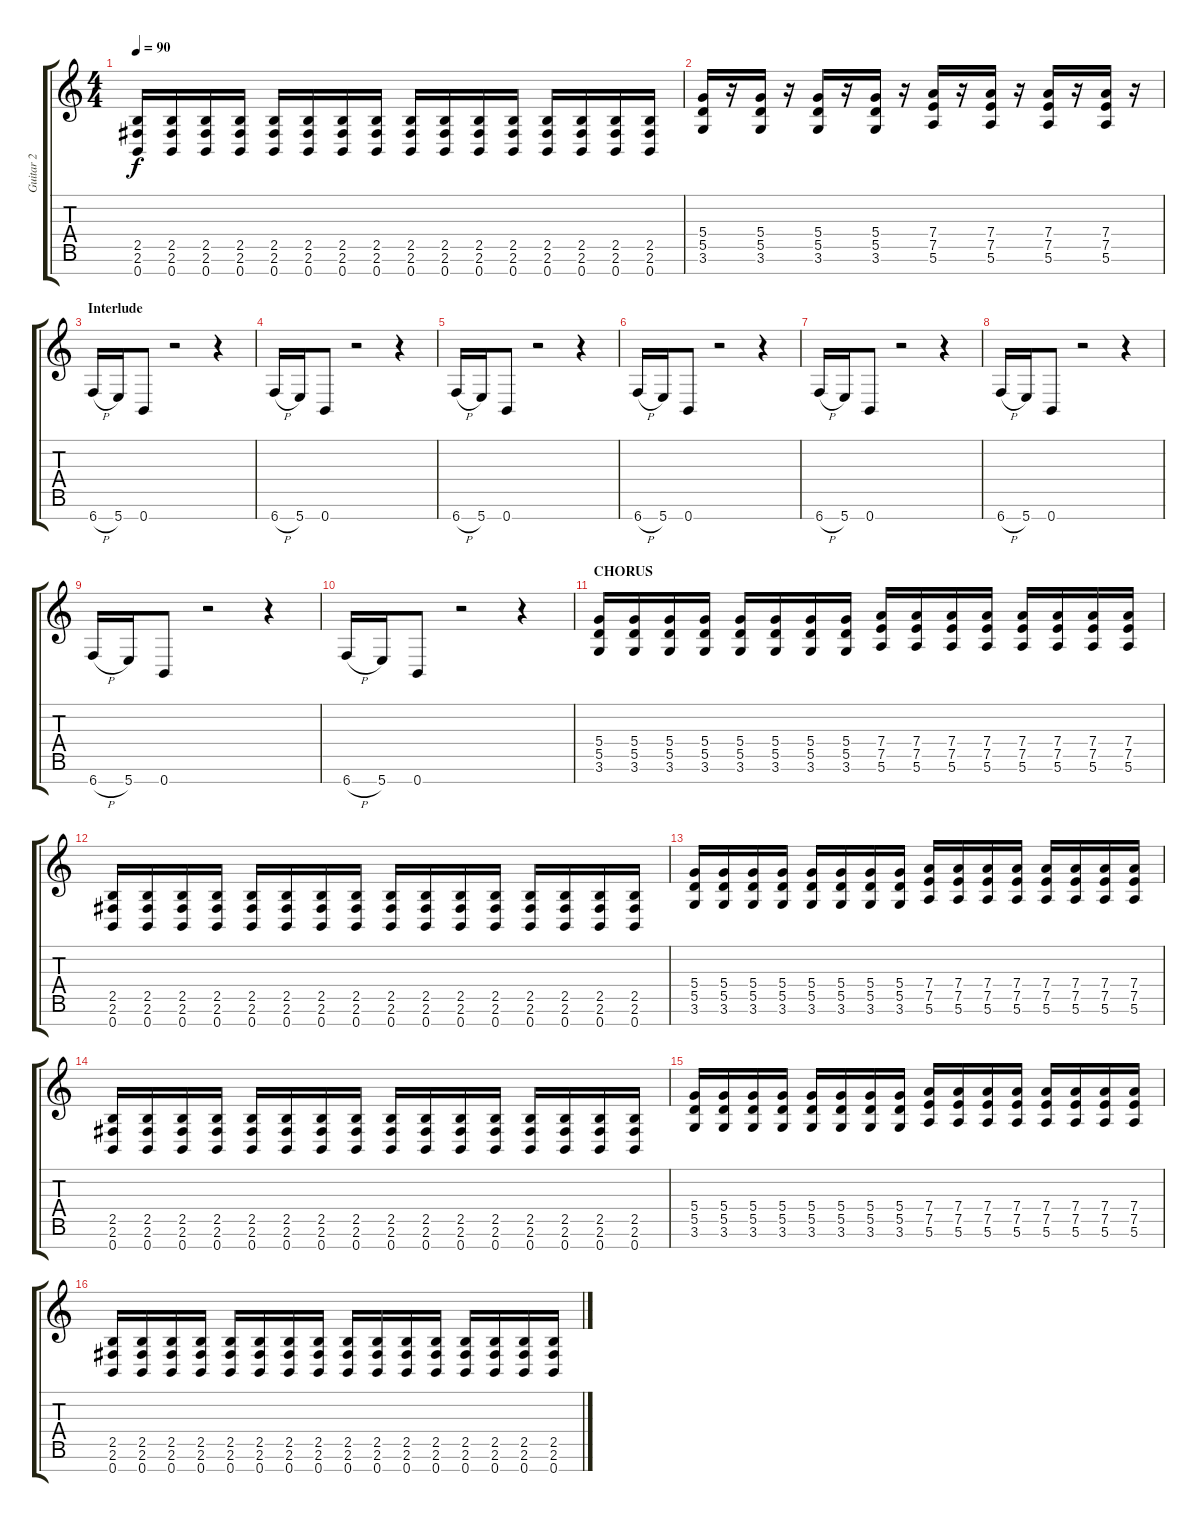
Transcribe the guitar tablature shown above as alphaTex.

\track ("Guitar 2" "Guitar 2") {instrument distortionguitar}
\staff {score tabs}
\tuning (E4 B3 G3 D3 A2 E2 B1) {hide}
\ts (4 4)
\tempo 90
\clef g2
\ks c
(2.5 2.6 0.7).16{dy f} (2.5 2.6 0.7).16 (2.5 2.6 0.7).16 (2.5 2.6 0.7).16 (2.5 2.6 0.7).16 (2.5 2.6 0.7).16 (2.5 2.6 0.7).16 (2.5 2.6 0.7).16 (2.5 2.6 0.7).16 (2.5 2.6 0.7).16 (2.5 2.6 0.7).16 (2.5 2.6 0.7).16 (2.5 2.6 0.7).16 (2.5 2.6 0.7).16 (2.5 2.6 0.7).16 (2.5 2.6 0.7).16 |
(5.4 5.5 3.6).16 r.16 (5.4 5.5 3.6).16 r.16 (5.4 5.5 3.6).16 r.16 (5.4 5.5 3.6).16 r.16 (7.4 7.5 5.6).16 r.16 (7.4 7.5 5.6).16 r.16 (7.4 7.5 5.6).16 r.16 (7.4 7.5 5.6).16 r.16 |
\section ("" "Interlude")
6.7{h}.16 5.7.16 0.7.8 r.2 r.4 |
6.7{h}.16 5.7.16 0.7.8 r.2 r.4 |
6.7{h}.16 5.7.16 0.7.8 r.2 r.4 |
6.7{h}.16 5.7.16 0.7.8 r.2 r.4 |
6.7{h}.16 5.7.16 0.7.8 r.2 r.4 |
6.7{h}.16 5.7.16 0.7.8 r.2 r.4 |
6.7{h}.16 5.7.16 0.7.8 r.2 r.4 |
6.7{h}.16 5.7.16 0.7.8 r.2 r.4 |
\section ("" "CHORUS")
(5.4 5.5 3.6).16 (5.4 5.5 3.6).16 (5.4 5.5 3.6).16 (5.4 5.5 3.6).16 (5.4 5.5 3.6).16 (5.4 5.5 3.6).16 (5.4 5.5 3.6).16 (5.4 5.5 3.6).16 (7.4 7.5 5.6).16 (7.4 7.5 5.6).16 (7.4 7.5 5.6).16 (7.4 7.5 5.6).16 (7.4 7.5 5.6).16 (7.4 7.5 5.6).16 (7.4 7.5 5.6).16 (7.4 7.5 5.6).16 |
(2.5 2.6 0.7).16 (2.5 2.6 0.7).16 (2.5 2.6 0.7).16 (2.5 2.6 0.7).16 (2.5 2.6 0.7).16 (2.5 2.6 0.7).16 (2.5 2.6 0.7).16 (2.5 2.6 0.7).16 (2.5 2.6 0.7).16 (2.5 2.6 0.7).16 (2.5 2.6 0.7).16 (2.5 2.6 0.7).16 (2.5 2.6 0.7).16 (2.5 2.6 0.7).16 (2.5 2.6 0.7).16 (2.5 2.6 0.7).16 |
(5.4 5.5 3.6).16 (5.4 5.5 3.6).16 (5.4 5.5 3.6).16 (5.4 5.5 3.6).16 (5.4 5.5 3.6).16 (5.4 5.5 3.6).16 (5.4 5.5 3.6).16 (5.4 5.5 3.6).16 (7.4 7.5 5.6).16 (7.4 7.5 5.6).16 (7.4 7.5 5.6).16 (7.4 7.5 5.6).16 (7.4 7.5 5.6).16 (7.4 7.5 5.6).16 (7.4 7.5 5.6).16 (7.4 7.5 5.6).16 |
(2.5 2.6 0.7).16 (2.5 2.6 0.7).16 (2.5 2.6 0.7).16 (2.5 2.6 0.7).16 (2.5 2.6 0.7).16 (2.5 2.6 0.7).16 (2.5 2.6 0.7).16 (2.5 2.6 0.7).16 (2.5 2.6 0.7).16 (2.5 2.6 0.7).16 (2.5 2.6 0.7).16 (2.5 2.6 0.7).16 (2.5 2.6 0.7).16 (2.5 2.6 0.7).16 (2.5 2.6 0.7).16 (2.5 2.6 0.7).16 |
(5.4 5.5 3.6).16 (5.4 5.5 3.6).16 (5.4 5.5 3.6).16 (5.4 5.5 3.6).16 (5.4 5.5 3.6).16 (5.4 5.5 3.6).16 (5.4 5.5 3.6).16 (5.4 5.5 3.6).16 (7.4 7.5 5.6).16 (7.4 7.5 5.6).16 (7.4 7.5 5.6).16 (7.4 7.5 5.6).16 (7.4 7.5 5.6).16 (7.4 7.5 5.6).16 (7.4 7.5 5.6).16 (7.4 7.5 5.6).16 |
(2.5 2.6 0.7).16 (2.5 2.6 0.7).16 (2.5 2.6 0.7).16 (2.5 2.6 0.7).16 (2.5 2.6 0.7).16 (2.5 2.6 0.7).16 (2.5 2.6 0.7).16 (2.5 2.6 0.7).16 (2.5 2.6 0.7).16 (2.5 2.6 0.7).16 (2.5 2.6 0.7).16 (2.5 2.6 0.7).16 (2.5 2.6 0.7).16 (2.5 2.6 0.7).16 (2.5 2.6 0.7).16 (2.5 2.6 0.7).16
